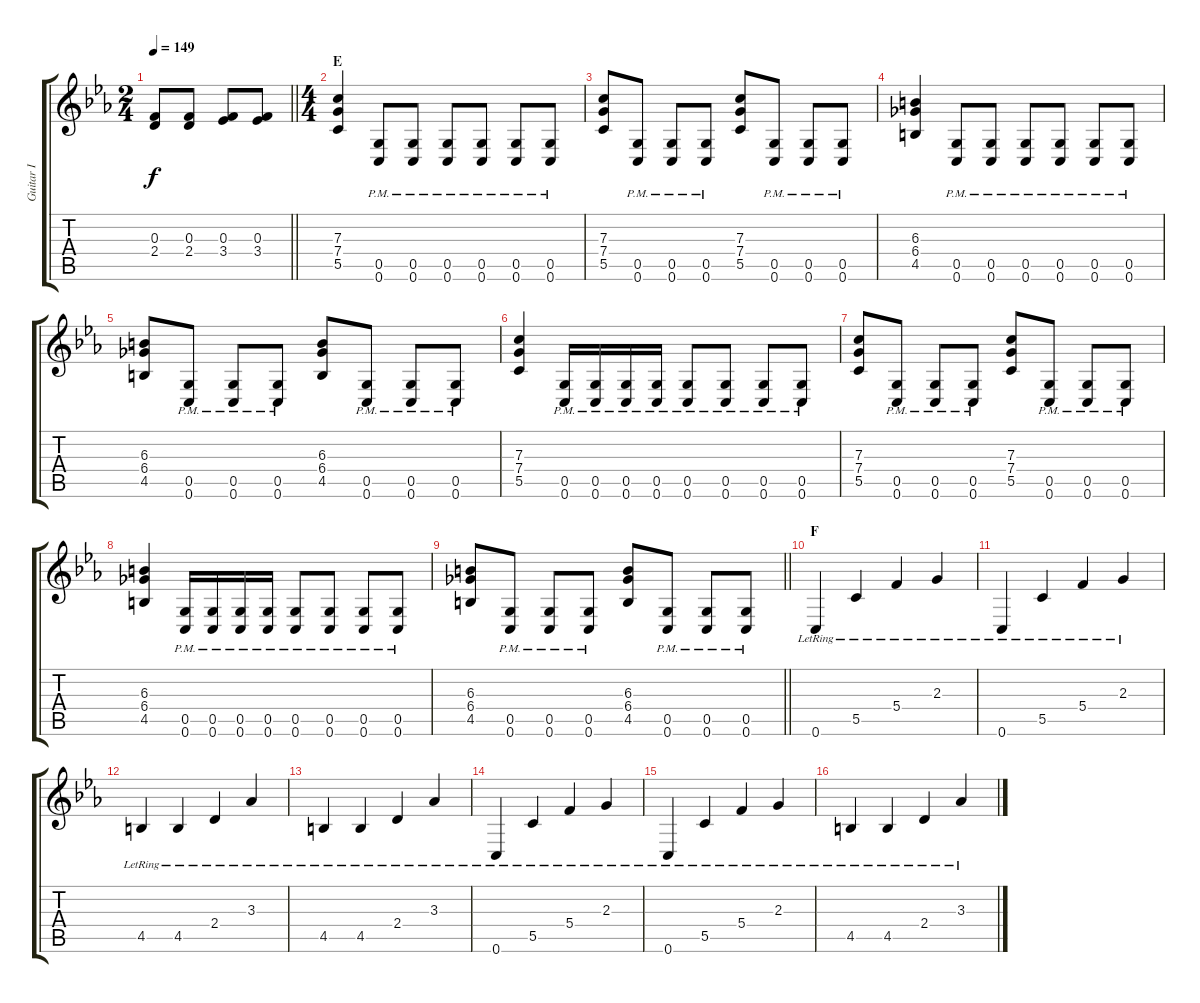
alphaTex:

\track ("Guitar I" "Guitar I") {instrument distortionguitar}
\staff {score tabs}
\tuning (D4 A3 F3 C3 G2 C2) {hide}
\ts (2 4)
\tempo 149
\clef g2
\barLineRight lightlight
\ks cminor
(0.3 2.4).8{dy f} (0.3 2.4).8 (0.3 3.4).8 (0.3 3.4).8 |
\ts (4 4)
\section ("" "E")
(7.3 7.4 5.5).4 (0.5{pm} 0.6{pm}).8 (0.5{pm} 0.6{pm}).8 (0.5{pm} 0.6{pm}).8 (0.5{pm} 0.6{pm}).8 (0.5{pm} 0.6{pm}).8 (0.5{pm} 0.6{pm}).8 |
(7.3 7.4 5.5).8 (0.5{pm} 0.6{pm}).8 (0.5{pm} 0.6{pm}).8 (0.5{pm} 0.6{pm}).8 (7.3 7.4 5.5).8 (0.5{pm} 0.6{pm}).8 (0.5{pm} 0.6{pm}).8 (0.5{pm} 0.6{pm}).8 |
(6.3 6.4 4.5).4 (0.5{pm} 0.6{pm}).8 (0.5{pm} 0.6{pm}).8 (0.5{pm} 0.6{pm}).8 (0.5{pm} 0.6{pm}).8 (0.5{pm} 0.6{pm}).8 (0.5{pm} 0.6{pm}).8 |
(6.3 6.4 4.5).8 (0.5{pm} 0.6{pm}).8 (0.5{pm} 0.6{pm}).8 (0.5{pm} 0.6{pm}).8 (6.3 6.4 4.5).8 (0.5{pm} 0.6{pm}).8 (0.5{pm} 0.6{pm}).8 (0.5{pm} 0.6{pm}).8 |
(7.3 7.4 5.5).4 (0.5{pm} 0.6{pm}).16 (0.5{pm} 0.6{pm}).16 (0.5{pm} 0.6{pm}).16 (0.5{pm} 0.6{pm}).16 (0.5{pm} 0.6{pm}).8 (0.5{pm} 0.6{pm}).8 (0.5{pm} 0.6{pm}).8 (0.5{pm} 0.6{pm}).8 |
(7.3 7.4 5.5).8 (0.5{pm} 0.6{pm}).8 (0.5{pm} 0.6{pm}).8 (0.5{pm} 0.6{pm}).8 (7.3 7.4 5.5).8 (0.5{pm} 0.6{pm}).8 (0.5{pm} 0.6{pm}).8 (0.5{pm} 0.6{pm}).8 |
(6.3 6.4 4.5).4 (0.5{pm} 0.6{pm}).16 (0.5{pm} 0.6{pm}).16 (0.5{pm} 0.6{pm}).16 (0.5{pm} 0.6{pm}).16 (0.5{pm} 0.6{pm}).8 (0.5{pm} 0.6{pm}).8 (0.5{pm} 0.6{pm}).8 (0.5{pm} 0.6{pm}).8 |
\barLineRight lightlight
(6.3 6.4 4.5).8 (0.5{pm} 0.6{pm}).8 (0.5{pm} 0.6{pm}).8 (0.5{pm} 0.6{pm}).8 (6.3 6.4 4.5).8 (0.5{pm} 0.6{pm}).8 (0.5{pm} 0.6{pm}).8 (0.5{pm} 0.6{pm}).8 |
\section ("" "F")
0.6{lr}.4 5.5{lr}.4 5.4{lr}.4 2.3{lr}.4 |
0.6{lr}.4 5.5{lr}.4 5.4{lr}.4 2.3{lr}.4 |
4.5{lr}.4 4.5{lr}.4 2.4{lr}.4 3.3{lr}.4 |
4.5{lr}.4 4.5{lr}.4 2.4{lr}.4 3.3{lr}.4 |
0.6{lr}.4 5.5{lr}.4 5.4{lr}.4 2.3{lr}.4 |
0.6{lr}.4 5.5{lr}.4 5.4{lr}.4 2.3{lr}.4 |
4.5{lr}.4 4.5{lr}.4 2.4{lr}.4 3.3{lr}.4
